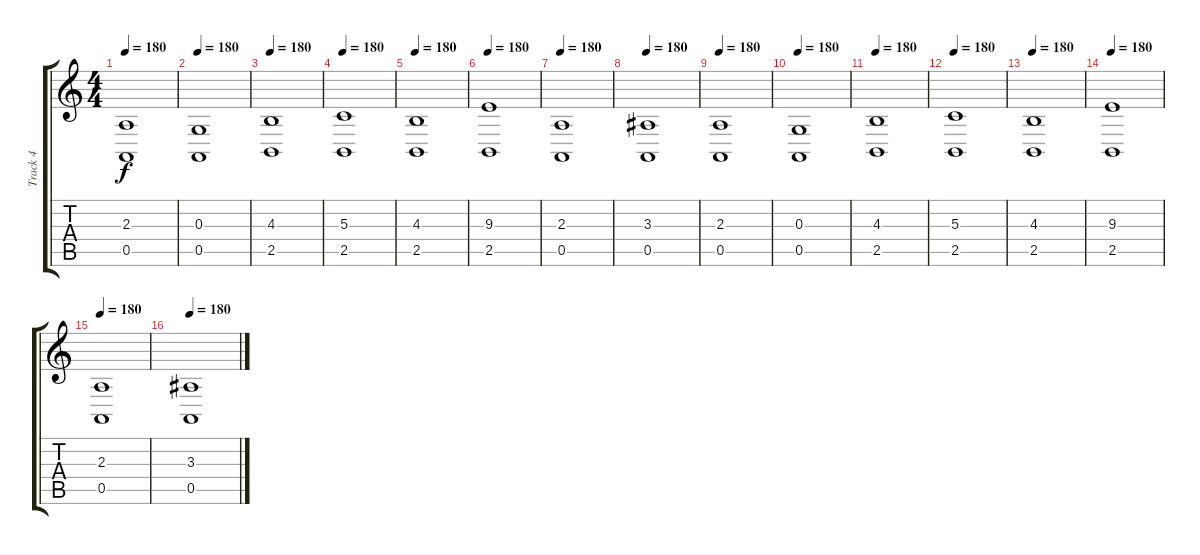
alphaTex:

\track ("Track 4" "Track 4") {instrument choiraahs}
\staff {score tabs}
\tuning (E4 B3 G3 D3 A2 E2) {hide}
\ts (4 4)
\tempo 180
\clef g2
\ks c
(2.3 0.5).1{dy f} |
\tempo 180
(0.3 0.5).1 |
\tempo 180
(4.3 2.5).1 |
\tempo 180
(5.3 2.5).1 |
\tempo 180
(4.3 2.5).1 |
\tempo 180
(9.3 2.5).1 |
\tempo 180
(2.3 0.5).1 |
\tempo 180
(3.3 0.5).1 |
\tempo 180
(2.3 0.5).1 |
\tempo 180
(0.3 0.5).1 |
\tempo 180
(4.3 2.5).1 |
\tempo 180
(5.3 2.5).1 |
\tempo 180
(4.3 2.5).1 |
\tempo 180
(9.3 2.5).1 |
\tempo 180
(2.3 0.5).1 |
\tempo 180
(3.3 0.5).1
